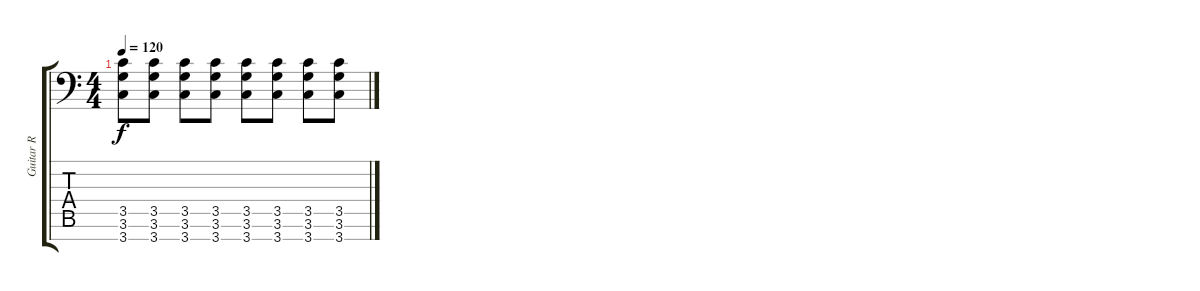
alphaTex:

\track ("Guitar R" "Guitar R") {instrument overdrivenguitar}
\staff {score tabs}
\tuning (E4 B3 G3 D3 A2 E2 A1) {hide}
\ts (4 4)
\tempo 120
\clef f4
\ks c
(3.5 3.6 3.7).8{dy f} (3.5 3.6 3.7).8 (3.5 3.6 3.7).8 (3.5 3.6 3.7).8 (3.5 3.6 3.7).8 (3.5 3.6 3.7).8 (3.5 3.6 3.7).8 (3.5 3.6 3.7).8
